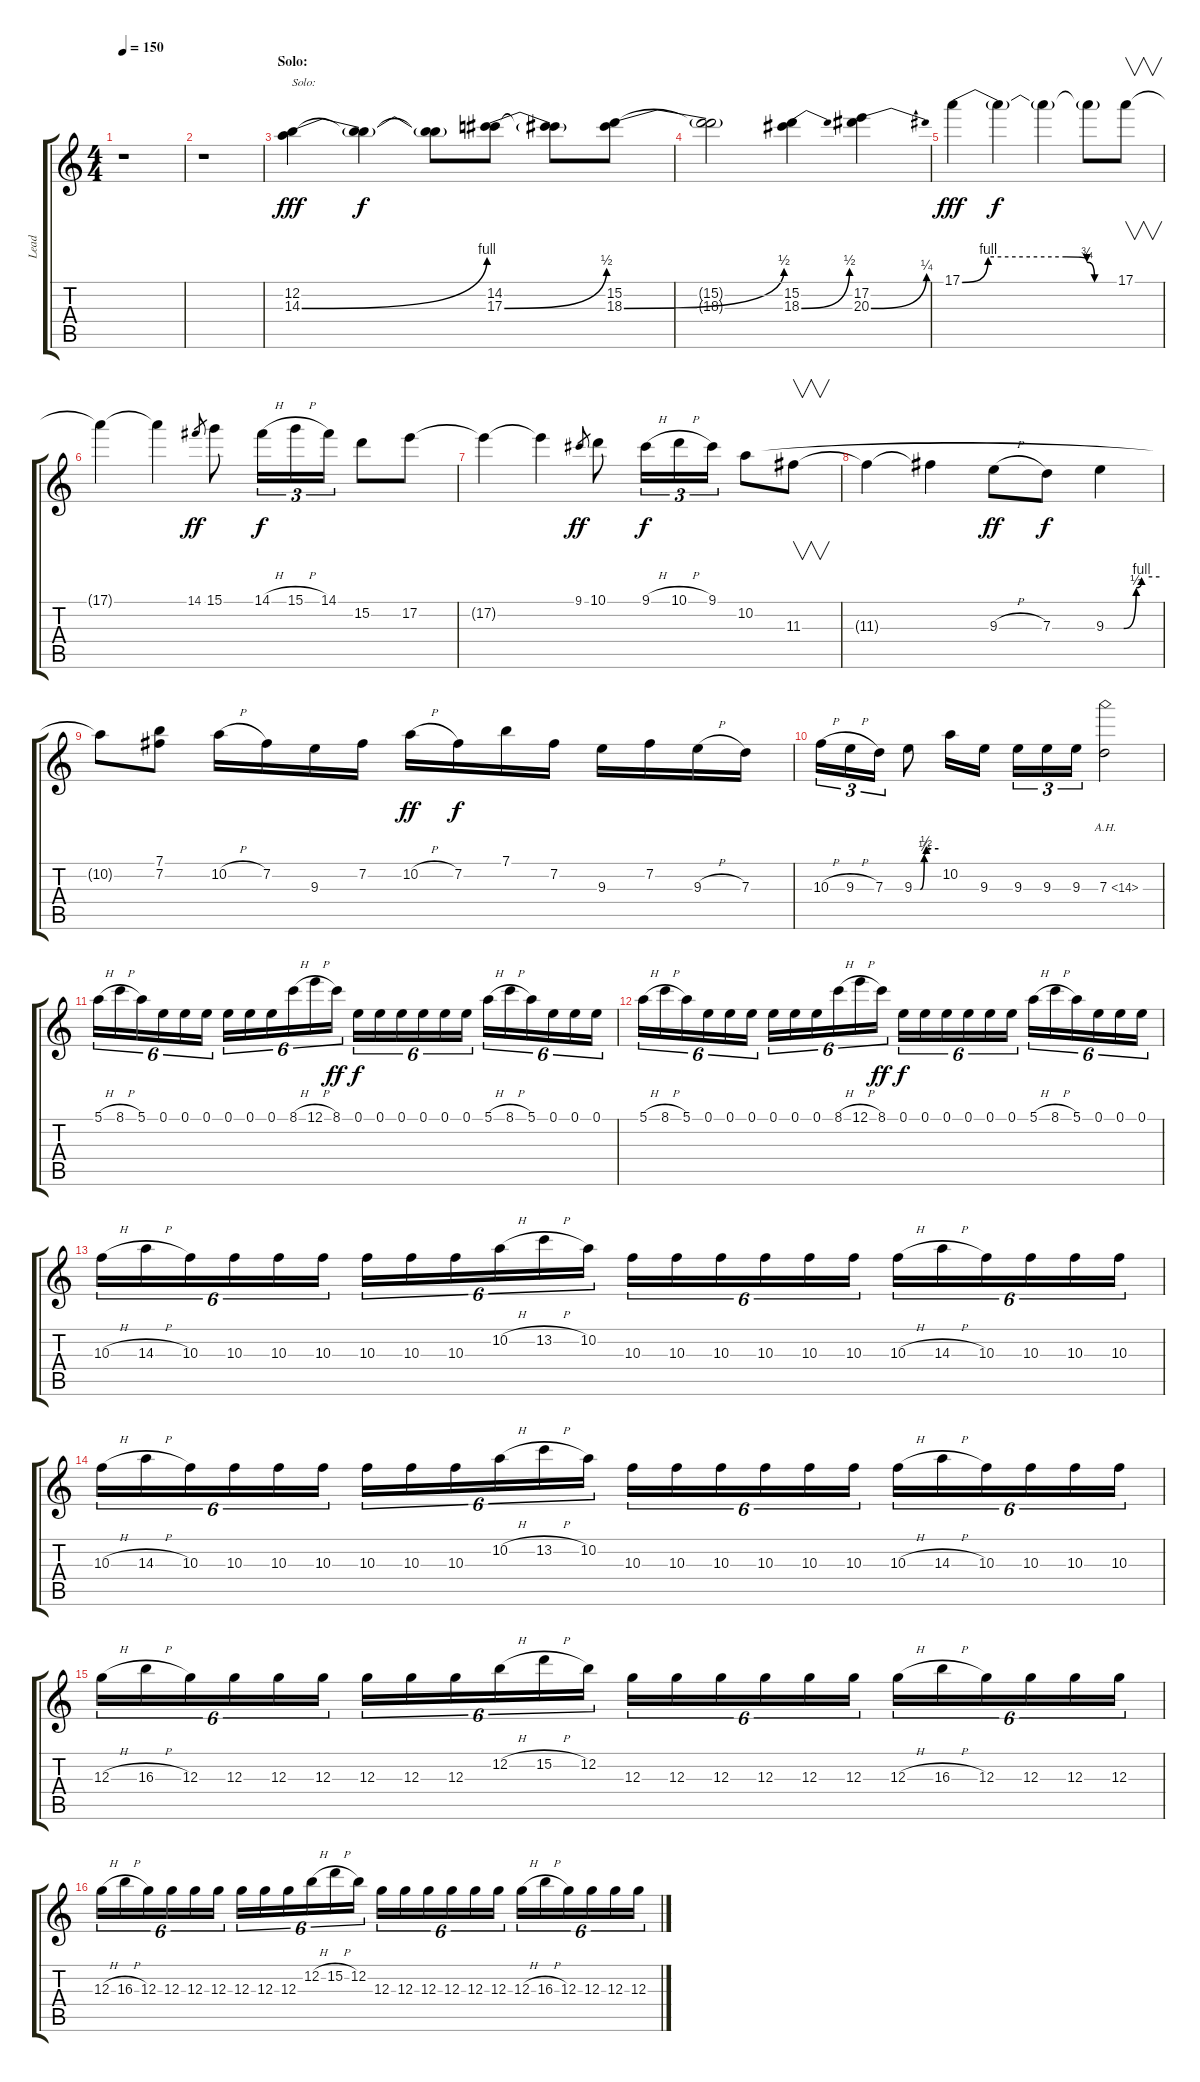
\track ("Lead" "Lead") {instrument distortionguitar}
\staff {score tabs}
\tuning (E4 B3 G3 D3 A2 E2) {hide}
\ts (4 4)
\tempo 150
\clef g2
\ks c
r.1{dy fff} |
r.1 |
\section ("" "Solo:")
(12.2 14.3{be (bend 0 0 60 4)}).4{txt "Solo:"} (12.2{t} 14.3{t}).4{dy f} (12.2{t} 14.3{t}).8 (14.2 17.3{be (bend 0 0 60 2)}).8 (14.2{t} 17.3{t}).8 (15.2 18.3{be (bend 0 0 60 2)}).8 |
(15.2{t} 18.3{t}).2 (15.2 18.3{be (bend 0 0 60 2)}).4 (17.2 20.3{be (bend 0 0 60 1)}).4 |
17.1{be (custom 0 0 10 4 40 4 48 3 51 0 60 0)}.4{dy fff} 17.1{t}.4{dy f} 17.1{t}.4 17.1{t}.8 17.1.8{v} |
17.1{t}.4 17.1{t}.4 14.1.8{gr dy ff} 15.1.8 14.1{h}.16{tu (3 2) dy f} 15.1{h}.16{tu (3 2)} 14.1.16{tu (3 2)} 15.2.8 17.2.8 |
17.2{t}.4 17.2{t}.4 9.1.8{gr dy ff} 10.1.8 9.1{h}.16{tu (3 2) dy f} 10.1{h}.16{tu (3 2)} 9.1.16{tu (3 2)} 10.2.8 11.3.8{v} |
11.3{t}.4 11.3{t}.4 9.3{h}.8{dy ff} 7.3.8{dy f} 9.3{be (custom 0 0 20 0 34 2 40 4 60 4)}.4 |
10.2{t}.8 (7.1 7.2).8 10.2{h}.16 7.2.16 9.3.16 7.2.16 10.2{h}.16{dy ff} 7.2.16{dy f} 7.1.16 7.2.16 9.3.16 7.2.16 9.3{h}.16 7.3.16 |
10.3{h}.16{tu (3 2)} 9.3{h}.16{tu (3 2)} 7.3.16{tu (3 2)} 9.3{be (custom 0 0 15 0 25 1 30 2 60 2)}.8 10.2.16 9.3.16 9.3.16{tu (3 2)} 9.3.16{tu (3 2)} 9.3.16{tu (3 2)} 7.3{ah 7}.2 |
5.1{h}.16{tu (6 4)} 8.1{h}.16{tu (6 4)} 5.1.16{tu (6 4)} 0.1.16{tu (6 4)} 0.1.16{tu (6 4)} 0.1.16{tu (6 4)} 0.1.16{tu (6 4)} 0.1.16{tu (6 4)} 0.1.16{tu (6 4)} 8.1{h}.16{tu (6 4)} 12.1{h}.16{tu (6 4)} 8.1.16{tu (6 4) dy ff} 0.1.16{tu (6 4) dy f} 0.1.16{tu (6 4)} 0.1.16{tu (6 4)} 0.1.16{tu (6 4)} 0.1.16{tu (6 4)} 0.1.16{tu (6 4)} 5.1{h}.16{tu (6 4)} 8.1{h}.16{tu (6 4)} 5.1.16{tu (6 4)} 0.1.16{tu (6 4)} 0.1.16{tu (6 4)} 0.1.16{tu (6 4)} |
5.1{h}.16{tu (6 4)} 8.1{h}.16{tu (6 4)} 5.1.16{tu (6 4)} 0.1.16{tu (6 4)} 0.1.16{tu (6 4)} 0.1.16{tu (6 4)} 0.1.16{tu (6 4)} 0.1.16{tu (6 4)} 0.1.16{tu (6 4)} 8.1{h}.16{tu (6 4)} 12.1{h}.16{tu (6 4)} 8.1.16{tu (6 4) dy ff} 0.1.16{tu (6 4) dy f} 0.1.16{tu (6 4)} 0.1.16{tu (6 4)} 0.1.16{tu (6 4)} 0.1.16{tu (6 4)} 0.1.16{tu (6 4)} 5.1{h}.16{tu (6 4)} 8.1{h}.16{tu (6 4)} 5.1.16{tu (6 4)} 0.1.16{tu (6 4)} 0.1.16{tu (6 4)} 0.1.16{tu (6 4)} |
10.3{h}.16{tu (6 4)} 14.3{h}.16{tu (6 4)} 10.3.16{tu (6 4)} 10.3.16{tu (6 4)} 10.3.16{tu (6 4)} 10.3.16{tu (6 4)} 10.3.16{tu (6 4)} 10.3.16{tu (6 4)} 10.3.16{tu (6 4)} 10.2{h}.16{tu (6 4)} 13.2{h}.16{tu (6 4)} 10.2.16{tu (6 4)} 10.3.16{tu (6 4)} 10.3.16{tu (6 4)} 10.3.16{tu (6 4)} 10.3.16{tu (6 4)} 10.3.16{tu (6 4)} 10.3.16{tu (6 4)} 10.3{h}.16{tu (6 4)} 14.3{h}.16{tu (6 4)} 10.3.16{tu (6 4)} 10.3.16{tu (6 4)} 10.3.16{tu (6 4)} 10.3.16{tu (6 4)} |
10.3{h}.16{tu (6 4)} 14.3{h}.16{tu (6 4)} 10.3.16{tu (6 4)} 10.3.16{tu (6 4)} 10.3.16{tu (6 4)} 10.3.16{tu (6 4)} 10.3.16{tu (6 4)} 10.3.16{tu (6 4)} 10.3.16{tu (6 4)} 10.2{h}.16{tu (6 4)} 13.2{h}.16{tu (6 4)} 10.2.16{tu (6 4)} 10.3.16{tu (6 4)} 10.3.16{tu (6 4)} 10.3.16{tu (6 4)} 10.3.16{tu (6 4)} 10.3.16{tu (6 4)} 10.3.16{tu (6 4)} 10.3{h}.16{tu (6 4)} 14.3{h}.16{tu (6 4)} 10.3.16{tu (6 4)} 10.3.16{tu (6 4)} 10.3.16{tu (6 4)} 10.3.16{tu (6 4)} |
12.3{h}.16{tu (6 4)} 16.3{h}.16{tu (6 4)} 12.3.16{tu (6 4)} 12.3.16{tu (6 4)} 12.3.16{tu (6 4)} 12.3.16{tu (6 4)} 12.3.16{tu (6 4)} 12.3.16{tu (6 4)} 12.3.16{tu (6 4)} 12.2{h}.16{tu (6 4)} 15.2{h}.16{tu (6 4)} 12.2.16{tu (6 4)} 12.3.16{tu (6 4)} 12.3.16{tu (6 4)} 12.3.16{tu (6 4)} 12.3.16{tu (6 4)} 12.3.16{tu (6 4)} 12.3.16{tu (6 4)} 12.3{h}.16{tu (6 4)} 16.3{h}.16{tu (6 4)} 12.3.16{tu (6 4)} 12.3.16{tu (6 4)} 12.3.16{tu (6 4)} 12.3.16{tu (6 4)} |
12.3{h}.16{tu (6 4)} 16.3{h}.16{tu (6 4)} 12.3.16{tu (6 4)} 12.3.16{tu (6 4)} 12.3.16{tu (6 4)} 12.3.16{tu (6 4)} 12.3.16{tu (6 4)} 12.3.16{tu (6 4)} 12.3.16{tu (6 4)} 12.2{h}.16{tu (6 4)} 15.2{h}.16{tu (6 4)} 12.2.16{tu (6 4)} 12.3.16{tu (6 4)} 12.3.16{tu (6 4)} 12.3.16{tu (6 4)} 12.3.16{tu (6 4)} 12.3.16{tu (6 4)} 12.3.16{tu (6 4)} 12.3{h}.16{tu (6 4)} 16.3{h}.16{tu (6 4)} 12.3.16{tu (6 4)} 12.3.16{tu (6 4)} 12.3.16{tu (6 4)} 12.3.16{tu (6 4)}
